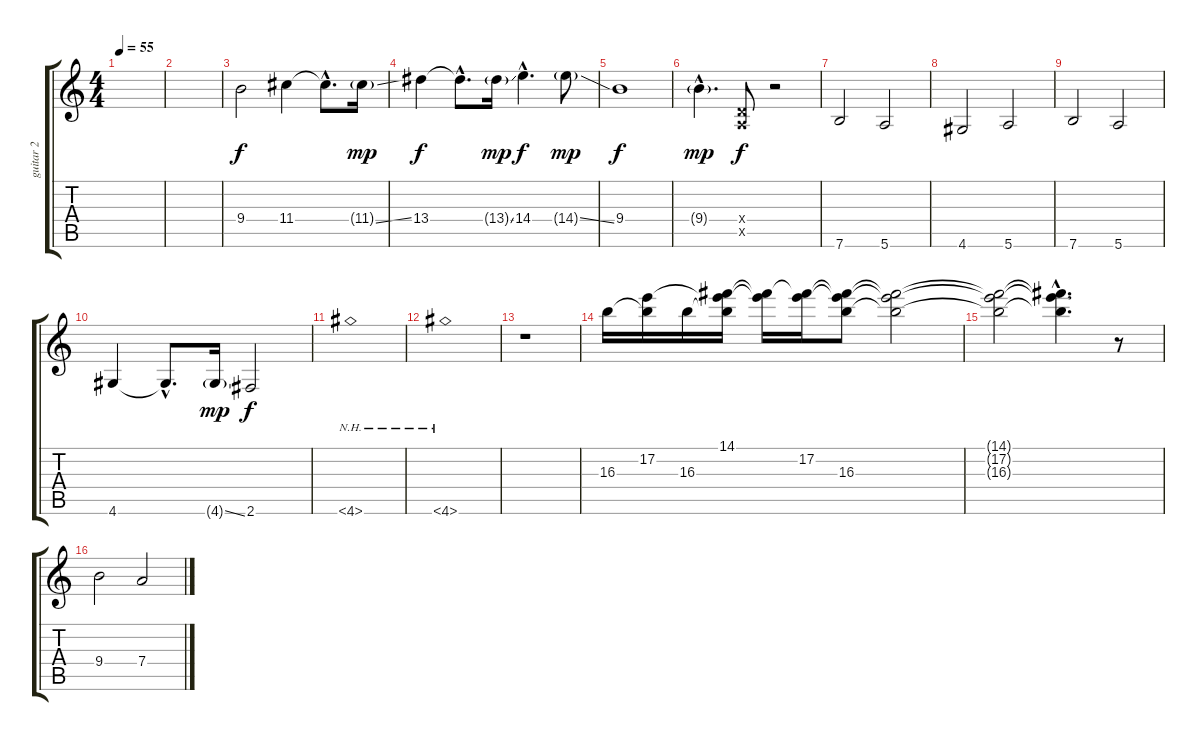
\track ("guitar 2" "guitar 2") {instrument electricguitarclean}
\staff {score tabs}
\tuning (E4 B3 G3 D3 A2 E2) {hide}
\ts (4 4)
\tempo 55
\clef g2
\ks c
|
|
9.4.2 11.4.4 11.4{hac t}.8{d} 11.4{ss g}.16{dy mp} |
13.4.4{dy f} 13.4{hac t}.8{d} 13.4{ss g}.16{dy mp} 14.4{hac}.4{d dy f} 14.4{ss g}.8{dy mp} |
9.4.1{dy f} |
9.4{g hac}.4{d dy mp} (0.4{x} 0.5{x}).8{dy f} r.2 |
7.6.2 5.6.2 |
4.6.2 5.6.2 |
7.6.2 5.6.2 |
4.6.4 4.6{hac t}.8{d} 4.6{ss g}.16{dy mp} 2.6.2{dy f} |
4.6{nh}.1 |
4.6{nh}.1 |
r.1 |
16.3.16 (17.2 16.3{t}).16 16.3.16 (14.1 17.2{t} 16.3{t}).16 (14.1{t} 17.2{t}).16 (14.1{t} 17.2).16 (14.1{t} 17.2{t} 16.3).8 (14.1{t} 17.2{t} 16.3{t}).2 |
(14.1{t} 17.2{t} 16.3{t}).2 (14.1{hac t} 17.2{hac t} 16.3{hac t}).4{d} r.8 |
9.4.2 7.4.2
